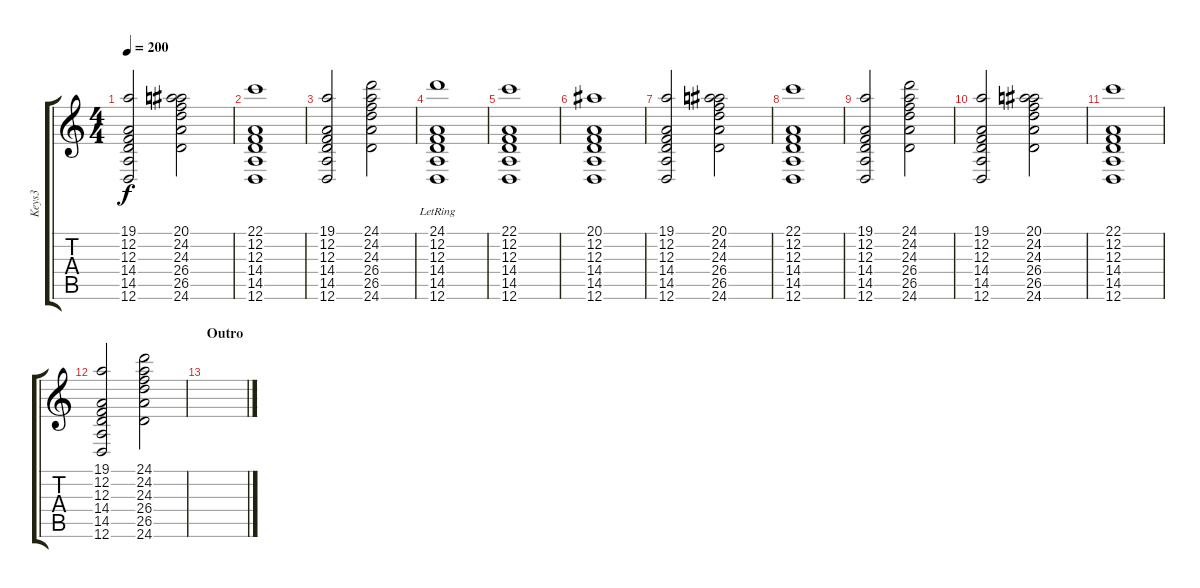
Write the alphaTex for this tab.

\track ("Keys3" "Keys3") {instrument electricpiano1}
\staff {score tabs}
\tuning (D4 A3 F3 C3 G2 D2) {hide}
\ts (4 4)
\tempo 200
\clef g2
\ks c
(19.1 12.2 12.3 14.4 14.5 12.6).2{dy f} (20.1 24.2 24.3 26.4 26.5 24.6).2 |
(22.1 12.2 12.3 14.4 14.5 12.6).1 |
(19.1 12.2 12.3 14.4 14.5 12.6).2 (24.1 24.2 24.3 26.4 26.5 24.6).2 |
(24.1 12.2 12.3 14.4 14.5 12.6{lr}).1 |
(22.1 12.2 12.3 14.4 14.5 12.6).1 |
(20.1 12.2 12.3 14.4 14.5 12.6).1 |
(19.1 12.2 12.3 14.4 14.5 12.6).2 (20.1 24.2 24.3 26.4 26.5 24.6).2 |
(22.1 12.2 12.3 14.4 14.5 12.6).1 |
(19.1 12.2 12.3 14.4 14.5 12.6).2 (24.1 24.2 24.3 26.4 26.5 24.6).2 |
(19.1 12.2 12.3 14.4 14.5 12.6).2{volume 0} (20.1 24.2 24.3 26.4 26.5 24.6).2 |
(22.1 12.2 12.3 14.4 14.5 12.6).1 |
(19.1 12.2 12.3 14.4 14.5 12.6).2 (24.1 24.2 24.3 26.4 26.5 24.6).2 |
\section ("" "Outro")
